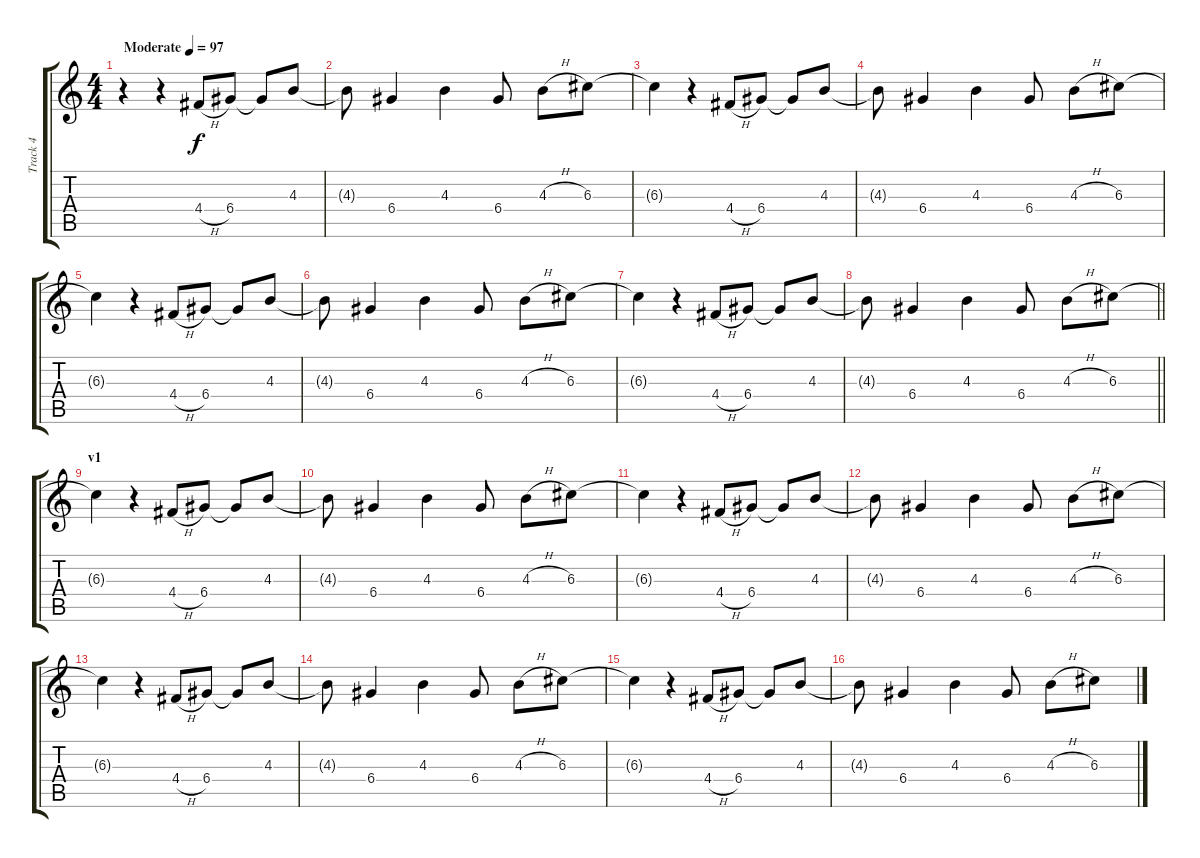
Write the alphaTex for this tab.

\track ("Track 4" "Track 4") {instrument electricguitarclean}
\staff {score tabs}
\tuning (E4 B3 G3 D3 A2 E2) {hide}
\ts (4 4)
\tempo (97 "Moderate")
\clef g2
\ks c
r.4{dy f instrument electricguitarclean} r.4 4.4{h}.8 6.4.8 6.4{t}.8 4.3.8 |
4.3{t}.8 6.4.4 4.3.4 6.4.8 4.3{h}.8 6.3.8 |
6.3{t}.4 r.4 4.4{h}.8 6.4.8 6.4{t}.8 4.3.8 |
4.3{t}.8 6.4.4 4.3.4 6.4.8 4.3{h}.8 6.3.8 |
6.3{t}.4 r.4 4.4{h}.8 6.4.8 6.4{t}.8 4.3.8 |
4.3{t}.8 6.4.4 4.3.4 6.4.8 4.3{h}.8 6.3.8 |
6.3{t}.4 r.4 4.4{h}.8 6.4.8 6.4{t}.8 4.3.8 |
\barLineRight lightlight
4.3{t}.8 6.4.4 4.3.4 6.4.8 4.3{h}.8 6.3.8 |
\section ("" "v1")
6.3{t}.4 r.4 4.4{h}.8 6.4.8 6.4{t}.8 4.3.8 |
4.3{t}.8 6.4.4 4.3.4 6.4.8 4.3{h}.8 6.3.8 |
6.3{t}.4 r.4 4.4{h}.8 6.4.8 6.4{t}.8 4.3.8 |
4.3{t}.8 6.4.4 4.3.4 6.4.8 4.3{h}.8 6.3.8 |
6.3{t}.4 r.4 4.4{h}.8 6.4.8 6.4{t}.8 4.3.8 |
4.3{t}.8 6.4.4 4.3.4 6.4.8 4.3{h}.8 6.3.8 |
6.3{t}.4 r.4 4.4{h}.8 6.4.8 6.4{t}.8 4.3.8 |
4.3{t}.8 6.4.4 4.3.4 6.4.8 4.3{h}.8 6.3.8
